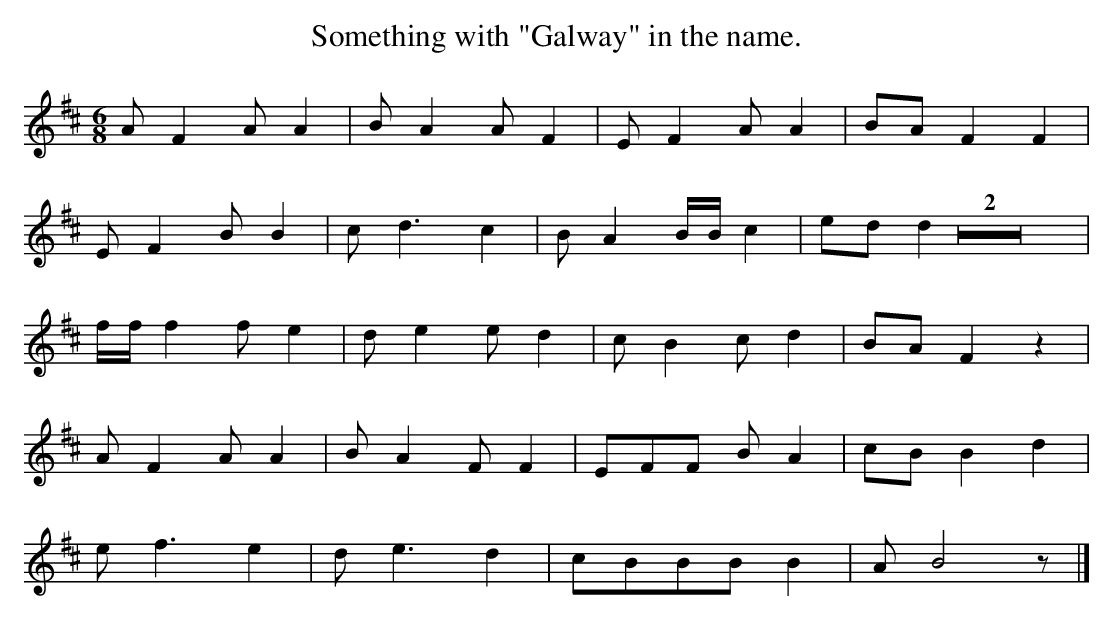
X:1
T:Something with "Galway" in the name.
M:6/8
L:1/8
K:D
AF2 AA2 | BA2 AF2 | EF2 AA2 | BAF2 F2 |
EF2 BB2 | cd3 c2 | BA2 B/B/c2 | edd2 Z2 |
f/f/f2 fe2 | de2 ed2 | cB2 cd2 | BAF2 z2 |
AF2 AA2 | BA2 FF2 | EFF BA2 | cBB2 d2 |
ef3 e2 | de3 d2 | cBBBB2 | AB4z |]
